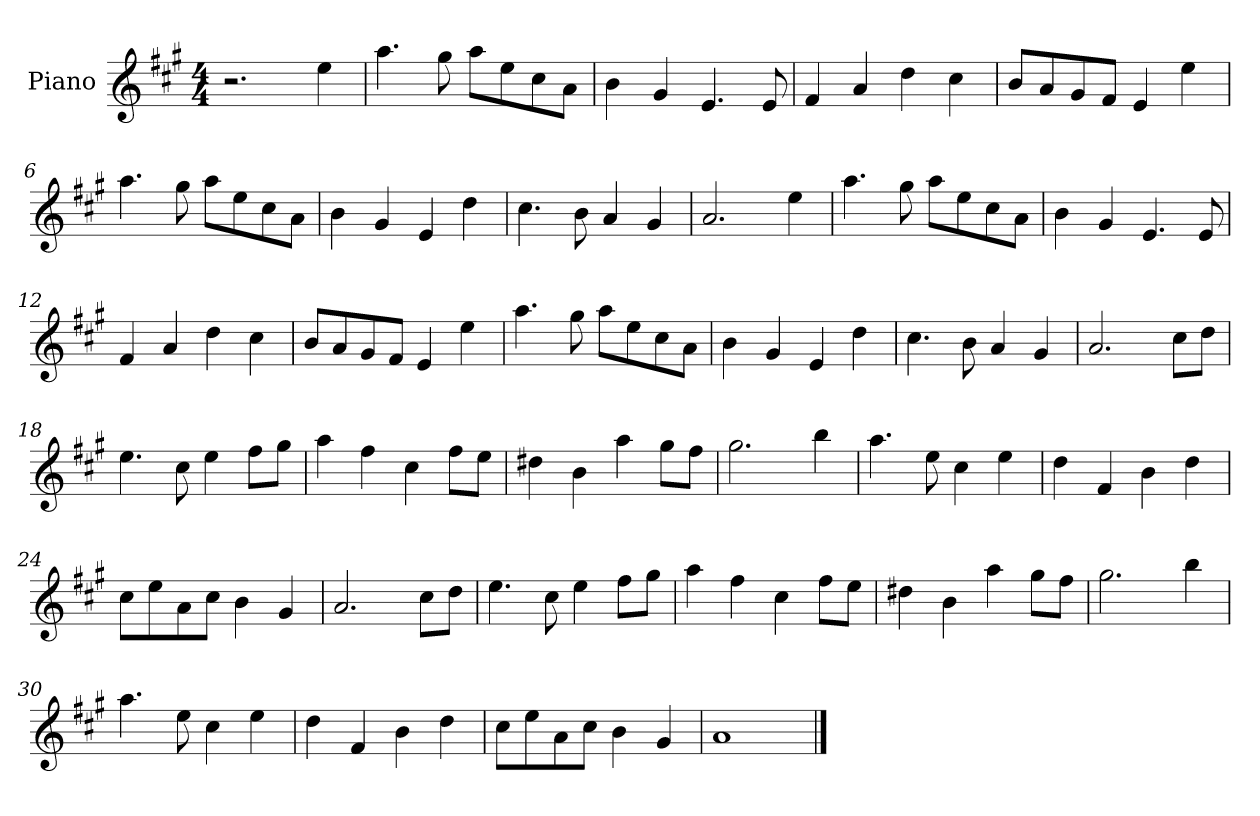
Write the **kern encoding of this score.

**kern
*part1
*staff1
*I"Piano
*I'Pno
*clefG2
*k[f#c#g#]
*M4/4
=1
2.r
4ee\
=2
4.aa\
8gg#\
8aa\L
8ee\
8cc#\
8a\J
=3
4b\
4g#/
4.e/
8e/
=4
4f#/
4a/
4dd\
4cc#\
=5
8b/L
8a/
8g#/
8f#/J
4e/
4ee\
=6
4.aa\
8gg#\
8aa\L
8ee\
8cc#\
8a\J
=7
4b\
4g#/
4e/
4dd\
=8
4.cc#\
8b\
4a/
4g#/
=9
2.a/
4ee\
=10
4.aa\
8gg#\
8aa\L
8ee\
8cc#\
8a\J
=11
4b\
4g#/
4.e/
8e/
=12
4f#/
4a/
4dd\
4cc#\
=13
8b/L
8a/
8g#/
8f#/J
4e/
4ee\
=14
4.aa\
8gg#\
8aa\L
8ee\
8cc#\
8a\J
=15
4b\
4g#/
4e/
4dd\
=16
4.cc#\
8b\
4a/
4g#/
=17
2.a/
8cc#\L
8dd\J
=18
4.ee\
8cc#\
4ee\
8ff#\L
8gg#\J
=19
4aa\
4ff#\
4cc#\
8ff#\L
8ee\J
=20
4dd#X\
4b\
4aa\
8gg#\L
8ff#\J
=21
2.gg#\
4bb\
=22
4.aa\
8ee\
4cc#\
4ee\
=23
4dd\
4f#/
4b\
4dd\
=24
8cc#\L
8ee\
8a\
8cc#\J
4b\
4g#/
=25
2.a/
8cc#\L
8dd\J
=26
4.ee\
8cc#\
4ee\
8ff#\L
8gg#\J
=27
4aa\
4ff#\
4cc#\
8ff#\L
8ee\J
=28
4dd#X\
4b\
4aa\
8gg#\L
8ff#\J
=29
2.gg#\
4bb\
=30
4.aa\
8ee\
4cc#\
4ee\
=31
4dd\
4f#/
4b\
4dd\
=32
8cc#\L
8ee\
8a\
8cc#\J
4b\
4g#/
=33
1a
==
*-
